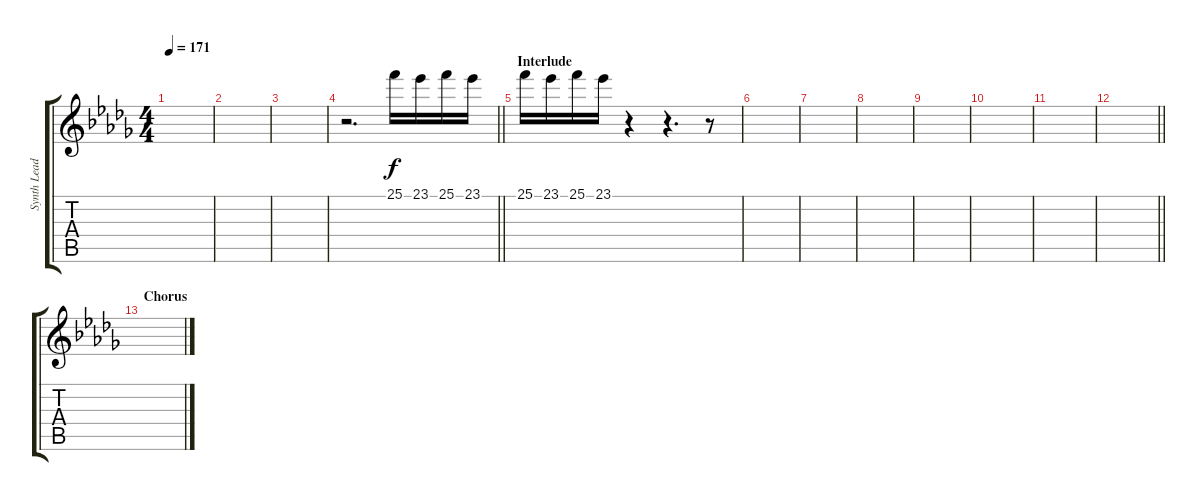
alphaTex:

\track ("Synth Lead II" "Synth Lead") {instrument fx7echoes}
\staff {score tabs}
\tuning (E4 B3 G3 D3 A2 E2) {hide}
\ts (4 4)
\tempo 171
\clef g2
\ks db
|
|
|
\barLineRight lightlight
r.2{d} 25.1.16{volume 9 instrument glockenspiel} 23.1.16 25.1.16 23.1.16 |
\section ("" "Interlude")
25.1.16 23.1.16 25.1.16 23.1.16 r.4 r.4{d} r.8 |
|
|
|
|
|
|
\barLineRight lightlight
|
\section ("" "Chorus")
